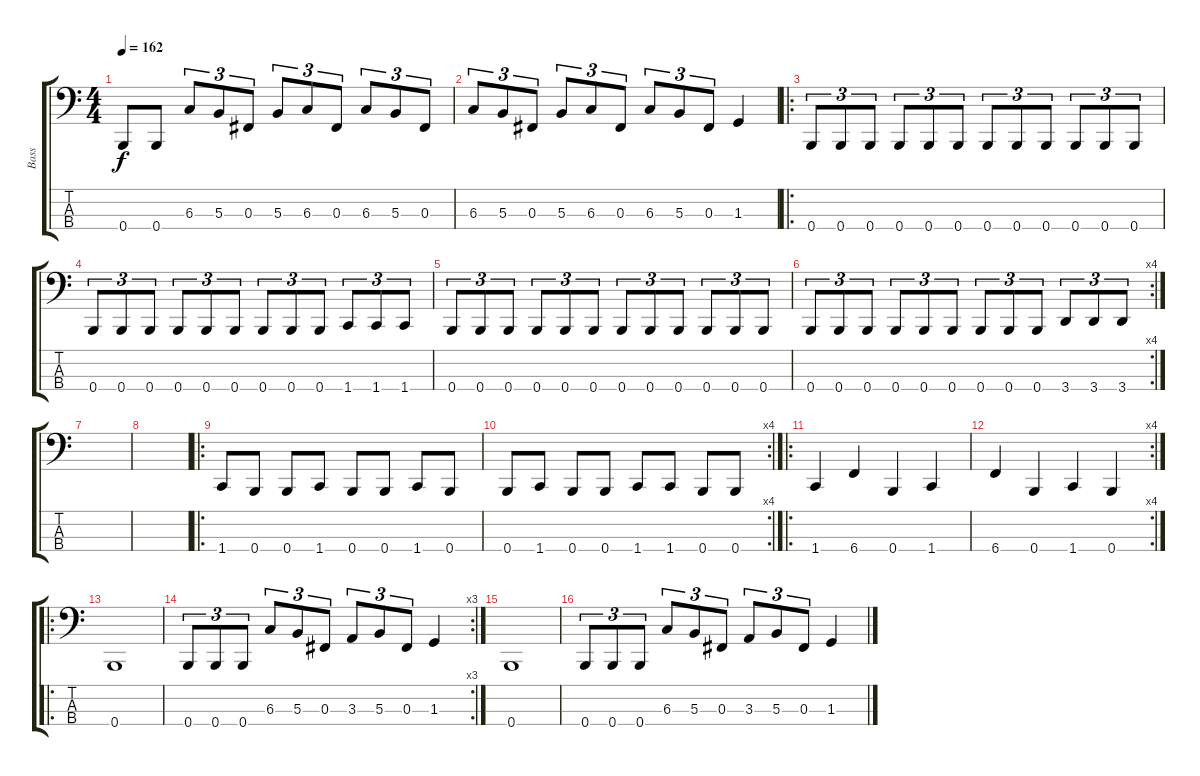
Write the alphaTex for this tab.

\track ("Bass" "Bass") {instrument electricbassfinger}
\staff {score tabs}
\tuning (E2 B1 Gb1 B0) {hide}
\ts (4 4)
\tempo 162
\clef f4
\ks c
0.4.8{dy f} 0.4.8 6.3.8{tu (3 2)} 5.3.8{tu (3 2)} 0.3.8{tu (3 2)} 5.3.8{tu (3 2)} 6.3.8{tu (3 2)} 0.3.8{tu (3 2)} 6.3.8{tu (3 2)} 5.3.8{tu (3 2)} 0.3.8{tu (3 2)} |
6.3.8{tu (3 2)} 5.3.8{tu (3 2)} 0.3.8{tu (3 2)} 5.3.8{tu (3 2)} 6.3.8{tu (3 2)} 0.3.8{tu (3 2)} 6.3.8{tu (3 2)} 5.3.8{tu (3 2)} 0.3.8{tu (3 2)} 1.3.4 |
\ro
0.4.8{tu (3 2)} 0.4.8{tu (3 2)} 0.4.8{tu (3 2)} 0.4.8{tu (3 2)} 0.4.8{tu (3 2)} 0.4.8{tu (3 2)} 0.4.8{tu (3 2)} 0.4.8{tu (3 2)} 0.4.8{tu (3 2)} 0.4.8{tu (3 2)} 0.4.8{tu (3 2)} 0.4.8{tu (3 2)} |
0.4.8{tu (3 2)} 0.4.8{tu (3 2)} 0.4.8{tu (3 2)} 0.4.8{tu (3 2)} 0.4.8{tu (3 2)} 0.4.8{tu (3 2)} 0.4.8{tu (3 2)} 0.4.8{tu (3 2)} 0.4.8{tu (3 2)} 1.4.8{tu (3 2)} 1.4.8{tu (3 2)} 1.4.8{tu (3 2)} |
0.4.8{tu (3 2)} 0.4.8{tu (3 2)} 0.4.8{tu (3 2)} 0.4.8{tu (3 2)} 0.4.8{tu (3 2)} 0.4.8{tu (3 2)} 0.4.8{tu (3 2)} 0.4.8{tu (3 2)} 0.4.8{tu (3 2)} 0.4.8{tu (3 2)} 0.4.8{tu (3 2)} 0.4.8{tu (3 2)} |
\rc 4
0.4.8{tu (3 2)} 0.4.8{tu (3 2)} 0.4.8{tu (3 2)} 0.4.8{tu (3 2)} 0.4.8{tu (3 2)} 0.4.8{tu (3 2)} 0.4.8{tu (3 2)} 0.4.8{tu (3 2)} 0.4.8{tu (3 2)} 3.4.8{tu (3 2)} 3.4.8{tu (3 2)} 3.4.8{tu (3 2)} |
|
|
\ro
1.4.8 0.4.8 0.4.8 1.4.8 0.4.8 0.4.8 1.4.8 0.4.8 |
\rc 4
0.4.8 1.4.8 0.4.8 0.4.8 1.4.8 1.4.8 0.4.8 0.4.8 |
\ro
1.4.4 6.4.4 0.4.4 1.4.4 |
\rc 4
6.4.4 0.4.4 1.4.4 0.4.4 |
\ro
0.4.1 |
\rc 3
0.4.8{tu (3 2)} 0.4.8{tu (3 2)} 0.4.8{tu (3 2)} 6.3.8{tu (3 2)} 5.3.8{tu (3 2)} 0.3.8{tu (3 2)} 3.3.8{tu (3 2)} 5.3.8{tu (3 2)} 0.3.8{tu (3 2)} 1.3.4 |
0.4.1 |
0.4.8{tu (3 2)} 0.4.8{tu (3 2)} 0.4.8{tu (3 2)} 6.3.8{tu (3 2)} 5.3.8{tu (3 2)} 0.3.8{tu (3 2)} 3.3.8{tu (3 2)} 5.3.8{tu (3 2)} 0.3.8{tu (3 2)} 1.3.4
